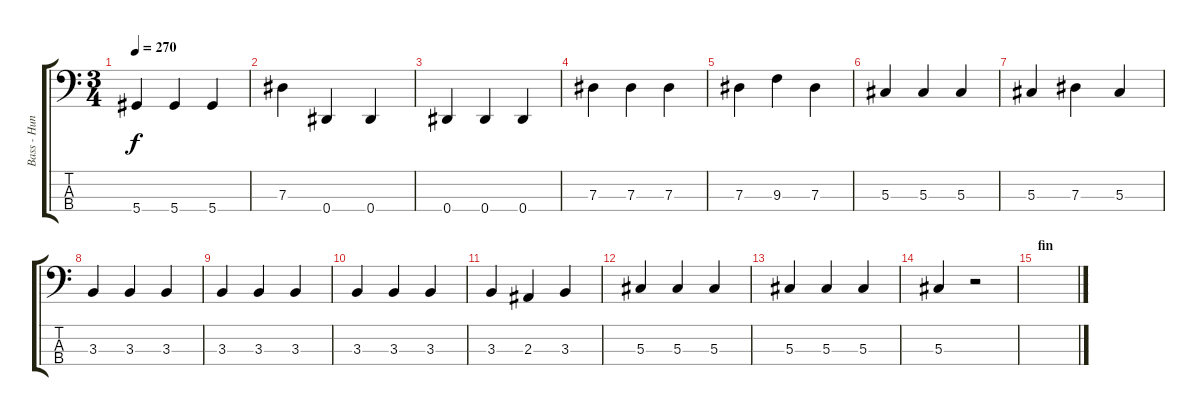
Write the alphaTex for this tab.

\track ("Bass - Hunter" "Bass - Hun") {instrument electricbasspick}
\staff {score tabs}
\tuning (Gb2 Db2 Ab1 Eb1) {hide}
\ts (3 4)
\tempo 270
\clef f4
\ks c
5.4.4{dy f} 5.4.4 5.4.4 |
7.3.4 0.4.4 0.4.4 |
0.4.4 0.4.4 0.4.4 |
7.3.4 7.3.4 7.3.4 |
7.3.4 9.3.4 7.3.4 |
5.3.4 5.3.4 5.3.4 |
5.3.4 7.3.4 5.3.4 |
3.3.4 3.3.4 3.3.4 |
3.3.4 3.3.4 3.3.4 |
3.3.4 3.3.4 3.3.4 |
3.3.4 2.3.4 3.3.4 |
5.3.4 5.3.4 5.3.4 |
5.3.4 5.3.4 5.3.4 |
5.3.4 r.2 |
\section ("" "fin")
